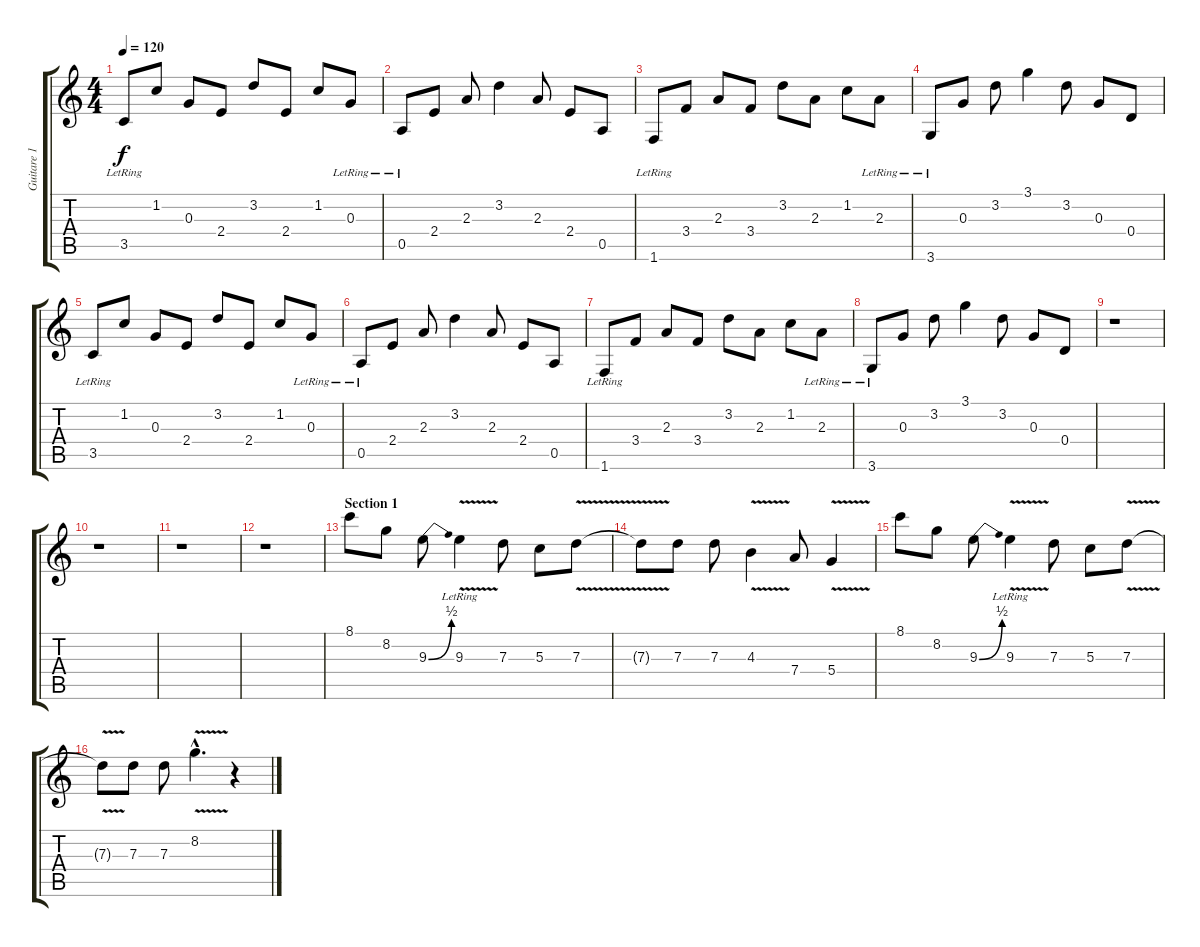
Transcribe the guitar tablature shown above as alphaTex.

\track ("Guitare 1" "Guitare 1") {instrument acousticguitarnylon}
\staff {score tabs}
\tuning (E4 B3 G3 D3 A2 E2) {hide}
\ts (4 4)
\tempo 120
\clef g2
\ks c
3.5{lr}.8{dy f instrument acousticguitarnylon} 1.2.8 0.3.8 2.4.8 3.2.8 2.4.8 1.2.8 0.3{lr}.8 |
0.5{lr}.8 2.4.8 2.3.8 3.2.4 2.3.8 2.4.8 0.5.8 |
1.6{lr}.8 3.4.8 2.3.8 3.4.8 3.2.8 2.3.8 1.2.8 2.3{lr}.8 |
3.6{lr}.8 0.3.8 3.2.8 3.1.4 3.2.8 0.3.8 0.4.8 |
3.5{lr}.8 1.2.8 0.3.8 2.4.8 3.2.8 2.4.8 1.2.8 0.3{lr}.8 |
0.5{lr}.8 2.4.8 2.3.8 3.2.4 2.3.8 2.4.8 0.5.8 |
1.6{lr}.8 3.4.8 2.3.8 3.4.8 3.2.8 2.3.8 1.2.8 2.3{lr}.8 |
3.6{lr}.8 0.3.8 3.2.8 3.1.4 3.2.8 0.3.8 0.4.8 |
r.1 |
r.1 |
r.1 |
r.1 |
\section ("" "Section 1")
8.1.8{instrument overdrivenguitar} 8.2.8 9.3{be (bend 0 0 60 2)}.8 9.3{v lr}.4 7.3.8 5.3.8 7.3{v}.8 |
7.3{t}.8 7.3.8 7.3.8 4.3{v}.4 7.4.8 5.4{v}.4 |
8.1.8 8.2.8 9.3{be (bend 0 0 60 2)}.8 9.3{v lr}.4 7.3.8 5.3.8 7.3{v}.8 |
7.3{t}.8 7.3.8 7.3.8 8.2{v hac}.4{d} r.4
